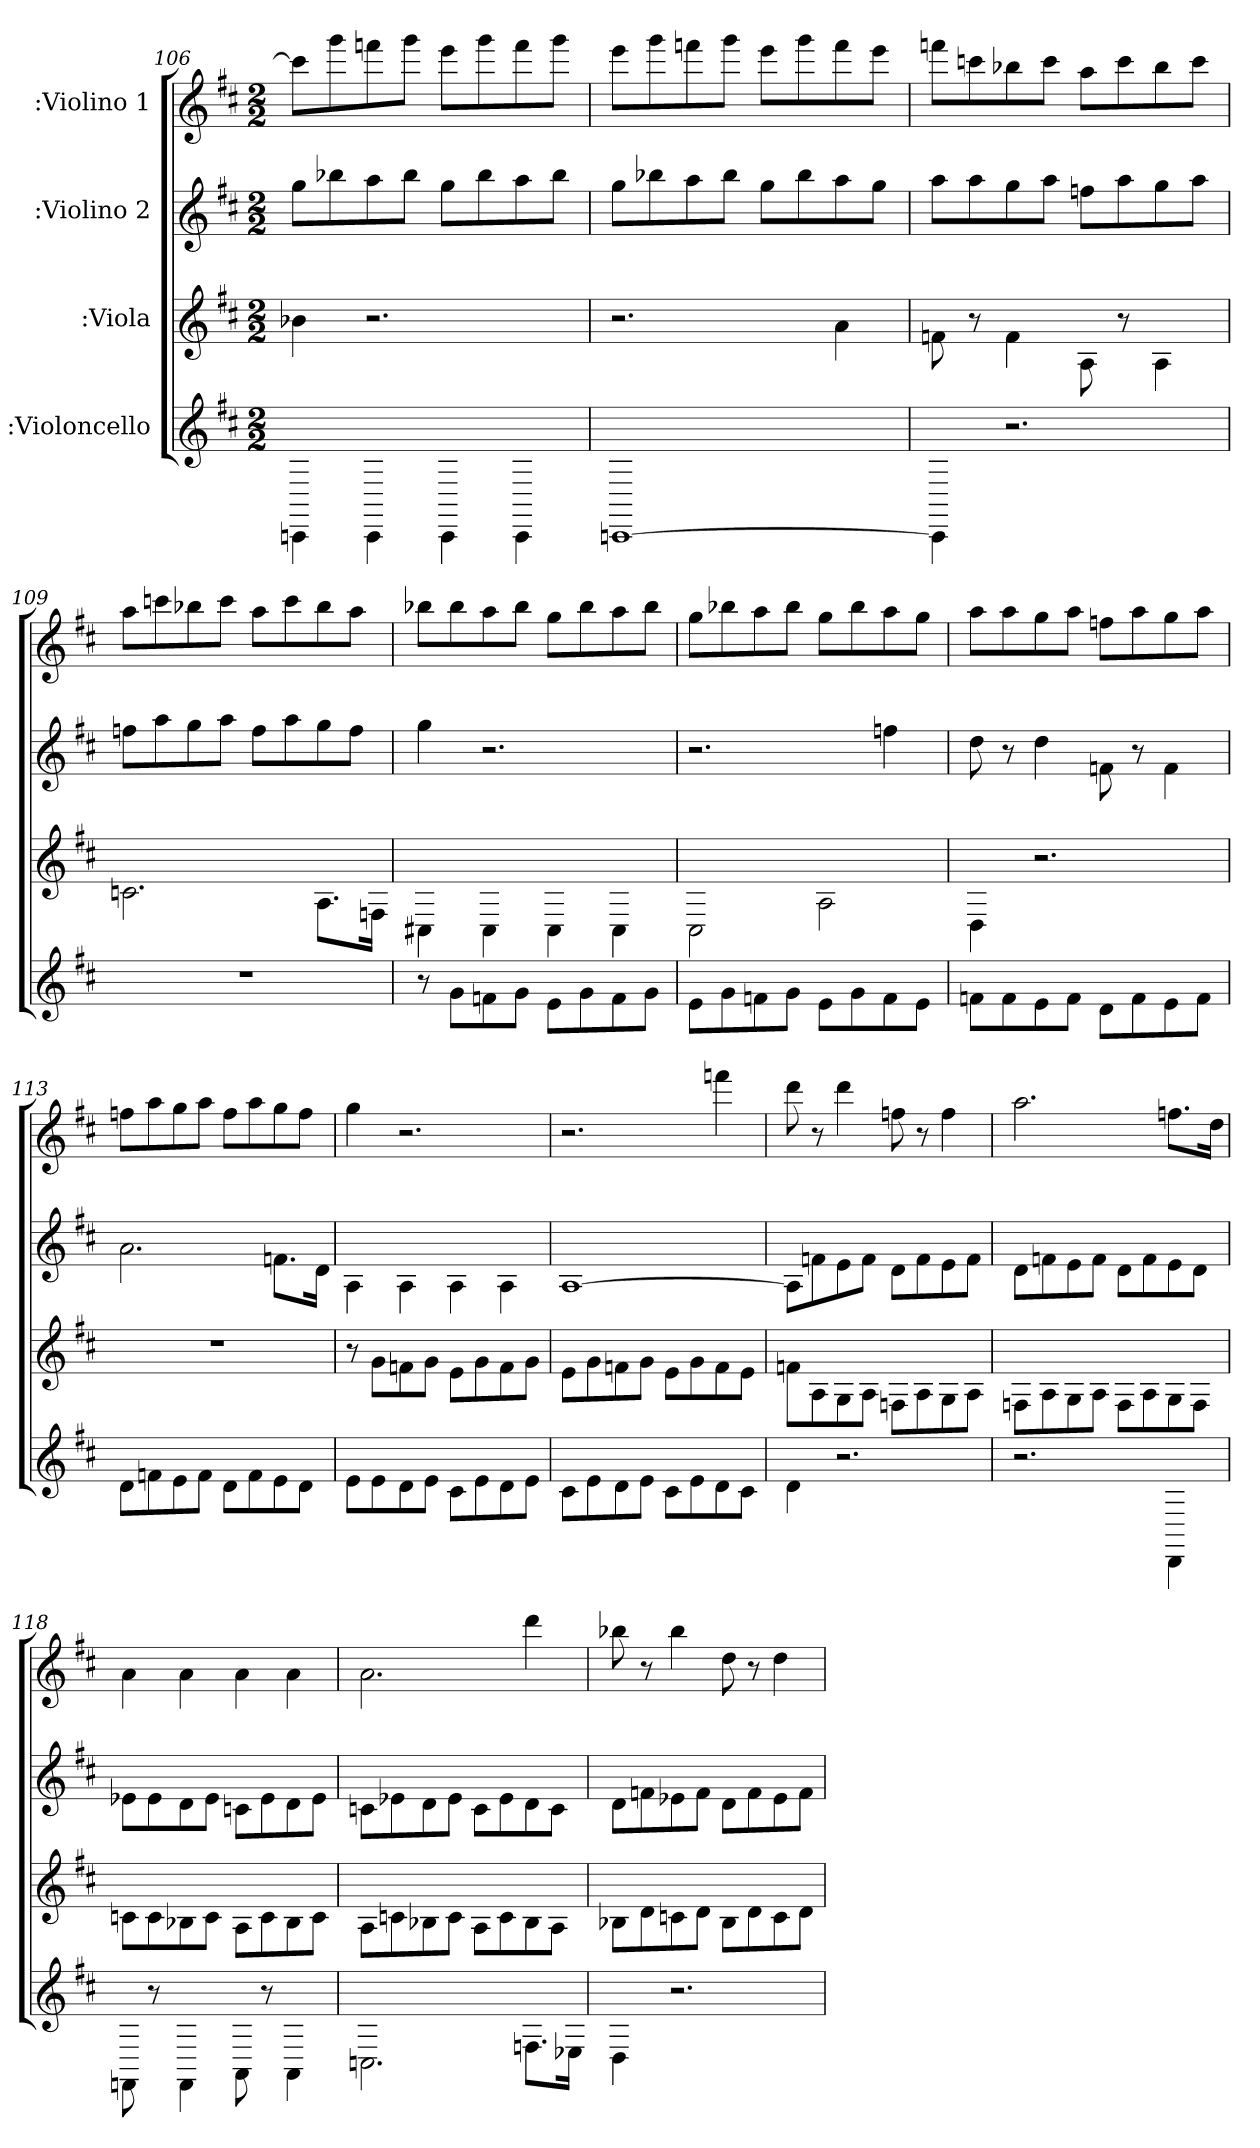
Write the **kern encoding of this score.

**kern	**kern	**kern	**kern
*part4	*part3	*part2	*part1
*staff4	*staff3	*staff2	*staff1
*I":Violoncello	*I":Viola	*I":Violino 2	*I":Violino 1
*k[f#c#]	*k[f#c#]	*k[f#c#]	*k[f#c#]
*D:	*D:	*D:	*D:
*M2/2	*M2/2	*M2/2	*M2/2
=106	=106	=106	=106
4CCn\	4b-X\	8gg\L	8cccn\L]
.	.	8bb-X\	8ggg\
4CC\	2.r	8aa\	8fffn\
.	.	8bb-\J	8ggg\J
4CC\	.	8gg\L	8eee\L
.	.	8bb-\	8ggg\
4CC\	.	8aa\	8fff\
.	.	8bb-\J	8ggg\J
=107	=107	=107	=107
[1CCn\	2.r	8gg\L	8eee\L
.	.	8bb-X\	8ggg\
.	.	8aa\	8fffn\
.	.	8bb-\J	8ggg\J
.	.	8gg\L	8eee\L
.	.	8bb-\	8ggg\
.	4a\	8aa\	8fff\
.	.	8gg\J	8eee\J
=108	=108	=108	=108
4CCn\]	8fn\	8aa\L	8fffn\L
.	8r	8aa\	8cccn\
2.r	4f\	8gg\	8bb-X\
.	.	8aa\J	8ccc\J
.	8A\	8ffn\L	8aa\L
.	8r	8aa\	8ccc\
.	4A\	8gg\	8bb-\
.	.	8aa\J	8ccc\J
=109	=109	=109	=109
1r	2.cn\	8ffn\L	8aa\L
.	.	8aa\	8cccn\
.	.	8gg\	8bb-X\
.	.	8aa\J	8ccc\J
.	.	8ff\L	8aa\L
.	.	8aa\	8ccc\
.	8.A\L	8gg\	8bb-\
.	.	8ff\J	8aa\J
.	16Fn\Jk	.	.
=110	=110	=110	=110
8r	4C#X\	4gg\	8bb-X\L
8g\L	.	.	8bb-\
8fn\	4C#\	2.r	8aa\
8g\J	.	.	8bb-\J
8e\L	4C#\	.	8gg\L
8g\	.	.	8bb-\
8f\	4C#\	.	8aa\
8g\J	.	.	8bb-\J
=111	=111	=111	=111
8e\L	2C#\	2.r	8gg\L
8g\	.	.	8bb-X\
8fn\	.	.	8aa\
8g\J	.	.	8bb-\J
8e\L	2A\	.	8gg\L
8g\	.	.	8bb-\
8f\	.	4ffn\	8aa\
8e\J	.	.	8gg\J
=112	=112	=112	=112
8fn\L	4D\	8dd\	8aa\L
8f\	.	8r	8aa\
8e\	2.r	4dd\	8gg\
8f\J	.	.	8aa\J
8d\L	.	8fn\	8ffn\L
8f\	.	8r	8aa\
8e\	.	4f\	8gg\
8f\J	.	.	8aa\J
=113	=113	=113	=113
8d\L	1r	2.a\	8ffn\L
8fn\	.	.	8aa\
8e\	.	.	8gg\
8f\J	.	.	8aa\J
8d\L	.	.	8ff\L
8f\	.	.	8aa\
8e\	.	8.fn\L	8gg\
8d\J	.	.	8ff\J
.	.	16d\Jk	.
=114	=114	=114	=114
8e\L	8r	4A\	4gg\
8e\	8g\L	.	.
8d\	8fn\	4A\	2.r
8e\J	8g\J	.	.
8c#\L	8e\L	4A\	.
8e\	8g\	.	.
8d\	8f\	4A\	.
8e\J	8g\J	.	.
=115	=115	=115	=115
8c#\L	8e\L	[1A\	2.r
8e\	8g\	.	.
8d\	8fn\	.	.
8e\J	8g\J	.	.
8c#\L	8e\L	.	.
8e\	8g\	.	.
8d\	8f\	.	4fffn\
8c#\J	8e\J	.	.
=116	=116	=116	=116
4d\	8fn\L	8A\L]	8ddd\
.	8A\	8fn\	8r
2.r	8G\	8e\	4ddd\
.	8A\J	8f\J	.
.	8F\L	8d\L	8ffn\
.	8A\	8f\	8r
.	8G\	8e\	4ff\
.	8A\J	8f\J	.
=117	=117	=117	=117
2.r	8Fn\L	8d\L	2.aa\
.	8A\	8fn\	.
.	8G\	8e\	.
.	8A\J	8f\J	.
.	8F\L	8d\L	.
.	8A\	8f\	.
4DD\	8G\	8e\	8.ffn\L
.	8F\J	8d\J	.
.	.	.	16dd\Jk
=118	=118	=118	=118
8FFn\	8cn\L	8e-X\L	4a\
8r	8c\	8e-\	.
4FF\	8B-X\	8d\	4a\
.	8c\J	8e-\J	.
8AA\	8A\L	8cn\L	4a\
8r	8c\	8e-\	.
4AA\	8B-\	8d\	4a\
.	8c\J	8e-\J	.
=119	=119	=119	=119
2.Cn\	8A\L	8cn\L	2.a\
.	8cn\	8e-X\	.
.	8B-X\	8d\	.
.	8c\J	8e-\J	.
.	8A\L	8c\L	.
.	8c\	8e-\	.
8.Fn\L	8B-\	8d\	4ddd\
.	8A\J	8c\J	.
16E-X\Jk	.	.	.
=120	=120	=120	=120
4D\	8B-X\L	8d\L	8bb-X\
.	8d\	8fn\	8r
2.r	8cn\	8e-X\	4bb-\
.	8d\J	8f\J	.
.	8B-\L	8d\L	8dd\
.	8d\	8f\	8r
.	8c\	8e-\	4dd\
.	8d\J	8f\J	.
=	=	=	=
*-	*-	*-	*-
